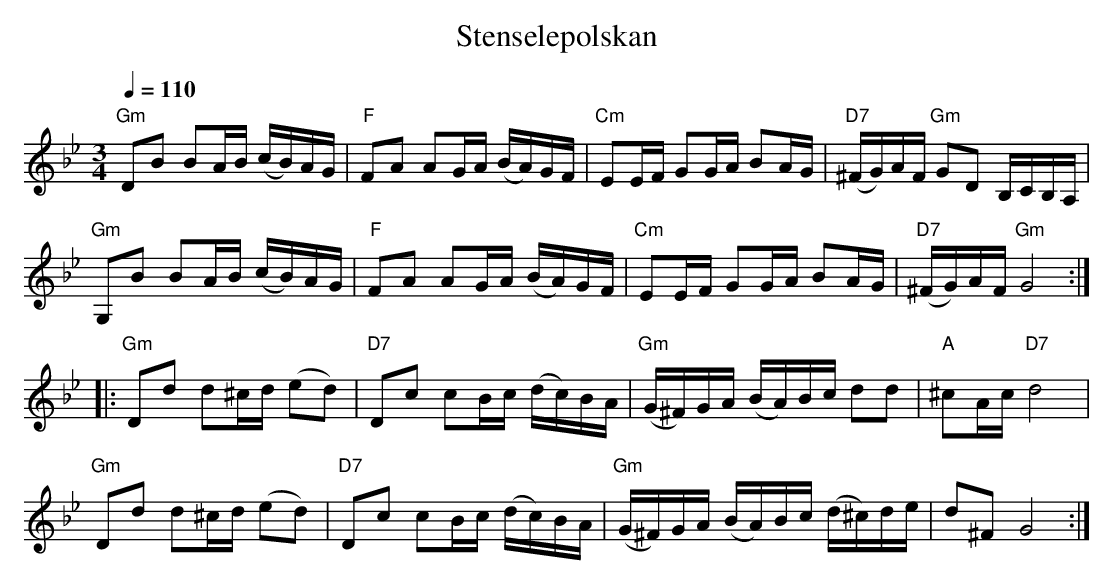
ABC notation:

X:1
T:Stenselepolskan
Q:1/4=110
M:3/4
L:1/16
K:Gm
"Gm"D2B2 B2AB (cB)AG|"F"F2A2 A2GA (BA)GF|\
"Cm"E2EF G2GA B2AG|"D7"(^FG)AF "Gm"G2D2  B,CB,A,|
"Gm"G,2B2 B2AB (cB)AG|"F"F2A2 A2GA (BA)GF|\
"Cm"E2EF G2GA B2AG|"D7"(^FG)AF "Gm"G8:|
|:"Gm"D2d2 d2^cd (e2d2)|"D7"D2c2 c2Bc (dc)BA|\
"Gm"(G^F)GA (BA)Bc d2d2|"A"^c2Ac "D7"d8|
"Gm"D2d2 d2^cd (e2d2)|"D7"D2c2 c2Bc (dc)BA|\
"Gm"(G^F)GA (BA)Bc (d^c)de|d2^F2 G8:|
